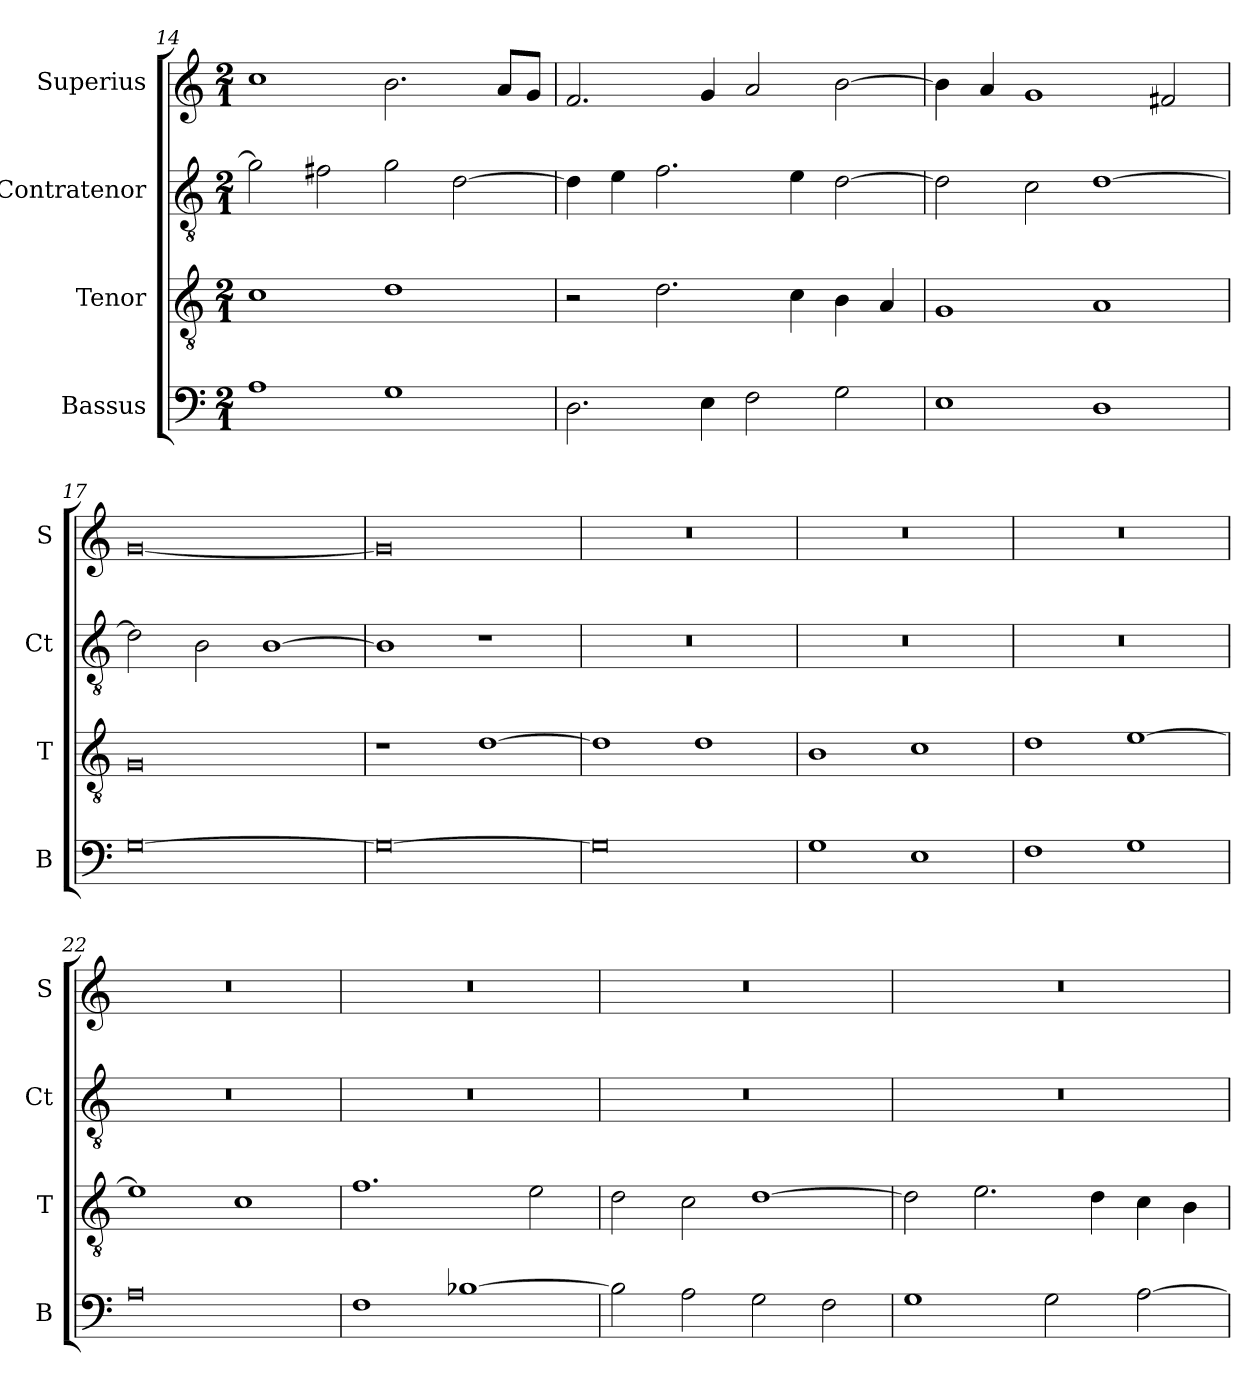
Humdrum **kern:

**kern	**kern	**kern	**kern
*part4	*part3	*part2	*part1
*staff4	*staff3	*staff2	*staff1
*I"Bassus	*I"Tenor	*I"Contratenor	*I"Superius
*I'B	*I'T	*I'Ct	*I'S
*clefF4	*clefGv2	*clefGv2	*clefG2
*k[]	*k[]	*k[]	*k[]
*a:	*a:	*a:	*a:
*M2/1	*M2/1	*M2/1	*M2/1
=14	=14	=14	=14
1A	1c	2g]	1cc
.	.	2f#X	.
1G	1d	2g	2.b
.	.	[2d	.
.	.	.	8aL
.	.	.	8gJ
=15	=15	=15	=15
2.D	2r	4d]	2.f
.	.	4e	.
.	2.d	2.f	.
4E	.	.	4g
2F	.	.	2a
.	4c	4e	.
2G	4B	[2d	[2b
.	4A	.	.
=16	=16	=16	=16
1E	1G	2d]	4b]
.	.	.	4a
.	.	2c	1g
1D	1A	[1d	.
.	.	.	2f#X
=17	=17	=17	=17
[0G	0G	2d]	[0g
.	.	2B	.
.	.	[1B	.
=18	=18	=18	=18
0G_	1r	1B]	0g]
.	[1d	1r	.
=19	=19	=19	=19
0G]	1d]	0r	0r
.	1d	.	.
=20	=20	=20	=20
1G	1B	0r	0r
1E	1c	.	.
=21	=21	=21	=21
1F	1d	0r	0r
1G	[1e	.	.
=22	=22	=22	=22
0A	1e]	0r	0r
.	1c	.	.
=23	=23	=23	=23
1F	1.f	0r	0r
[1B-X	.	.	.
.	2e	.	.
=24	=24	=24	=24
2B-]	2d	0r	0r
2A	2c	.	.
2G	[1d	.	.
2F	.	.	.
=25	=25	=25	=25
1G	2d]	0r	0r
.	2.e	.	.
2G	.	.	.
.	4d	.	.
[2A	4c	.	.
.	4B	.	.
=	=	=	=
*-	*-	*-	*-
